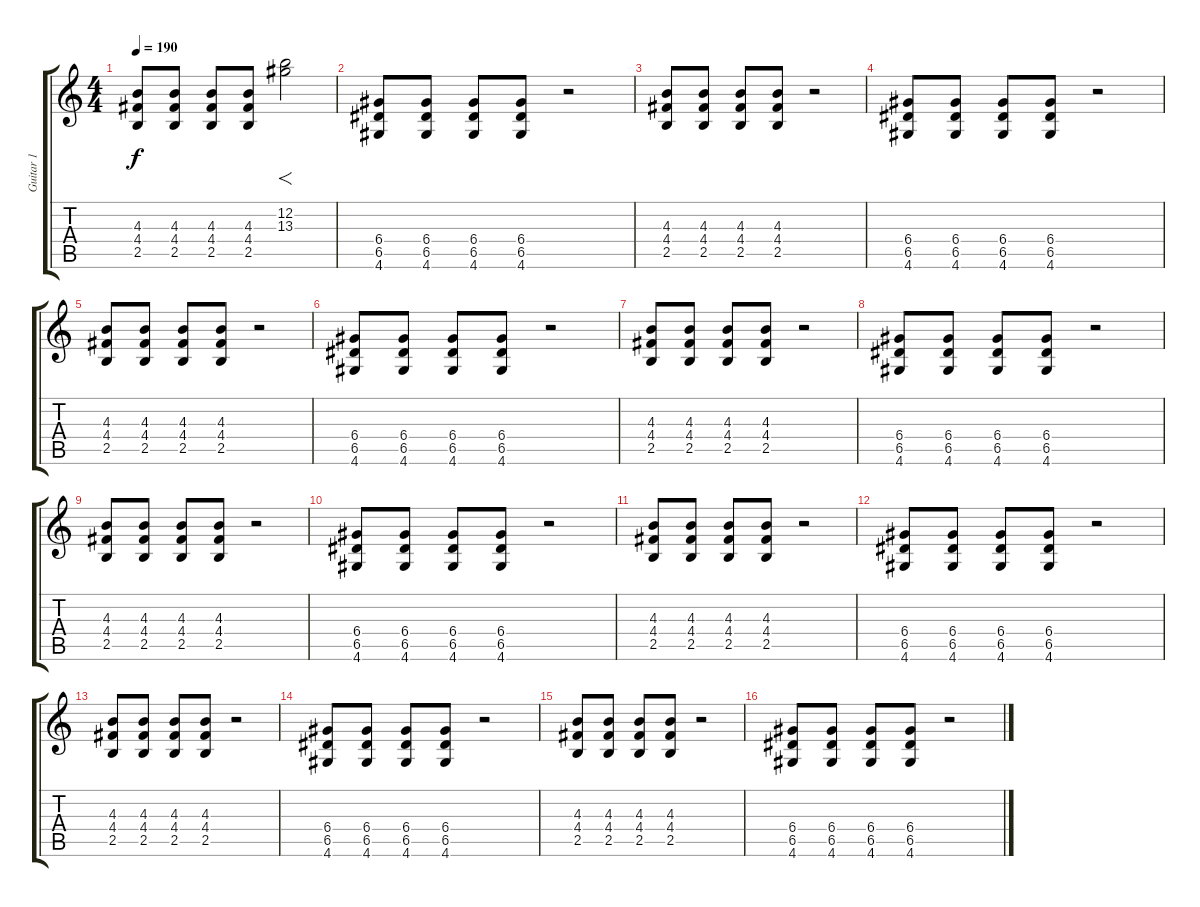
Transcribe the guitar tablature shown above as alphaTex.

\track ("Guitar 1" "Guitar 1") {instrument distortionguitar}
\staff {score tabs}
\tuning (E4 B3 G3 D3 A2 E2) {hide}
\ts (4 4)
\tempo 190
\clef g2
\ks c
(4.3 4.4 2.5).8{dy f} (4.3 4.4 2.5).8 (4.3 4.4 2.5).8 (4.3 4.4 2.5).8 (12.2 13.3).2{f} |
(6.4 6.5 4.6).8 (6.4 6.5 4.6).8 (6.4 6.5 4.6).8 (6.4 6.5 4.6).8 r.2 |
(4.3 4.4 2.5).8 (4.3 4.4 2.5).8 (4.3 4.4 2.5).8 (4.3 4.4 2.5).8 r.2 |
(6.4 6.5 4.6).8 (6.4 6.5 4.6).8 (6.4 6.5 4.6).8 (6.4 6.5 4.6).8 r.2 |
(4.3 4.4 2.5).8 (4.3 4.4 2.5).8 (4.3 4.4 2.5).8 (4.3 4.4 2.5).8 r.2 |
(6.4 6.5 4.6).8 (6.4 6.5 4.6).8 (6.4 6.5 4.6).8 (6.4 6.5 4.6).8 r.2 |
(4.3 4.4 2.5).8 (4.3 4.4 2.5).8 (4.3 4.4 2.5).8 (4.3 4.4 2.5).8 r.2 |
(6.4 6.5 4.6).8 (6.4 6.5 4.6).8 (6.4 6.5 4.6).8 (6.4 6.5 4.6).8 r.2 |
(4.3 4.4 2.5).8 (4.3 4.4 2.5).8 (4.3 4.4 2.5).8 (4.3 4.4 2.5).8 r.2 |
(6.4 6.5 4.6).8 (6.4 6.5 4.6).8 (6.4 6.5 4.6).8 (6.4 6.5 4.6).8 r.2 |
(4.3 4.4 2.5).8 (4.3 4.4 2.5).8 (4.3 4.4 2.5).8 (4.3 4.4 2.5).8 r.2 |
(6.4 6.5 4.6).8 (6.4 6.5 4.6).8 (6.4 6.5 4.6).8 (6.4 6.5 4.6).8 r.2 |
(4.3 4.4 2.5).8 (4.3 4.4 2.5).8 (4.3 4.4 2.5).8 (4.3 4.4 2.5).8 r.2 |
(6.4 6.5 4.6).8 (6.4 6.5 4.6).8 (6.4 6.5 4.6).8 (6.4 6.5 4.6).8 r.2 |
(4.3 4.4 2.5).8 (4.3 4.4 2.5).8 (4.3 4.4 2.5).8 (4.3 4.4 2.5).8 r.2 |
(6.4 6.5 4.6).8 (6.4 6.5 4.6).8 (6.4 6.5 4.6).8 (6.4 6.5 4.6).8 r.2
